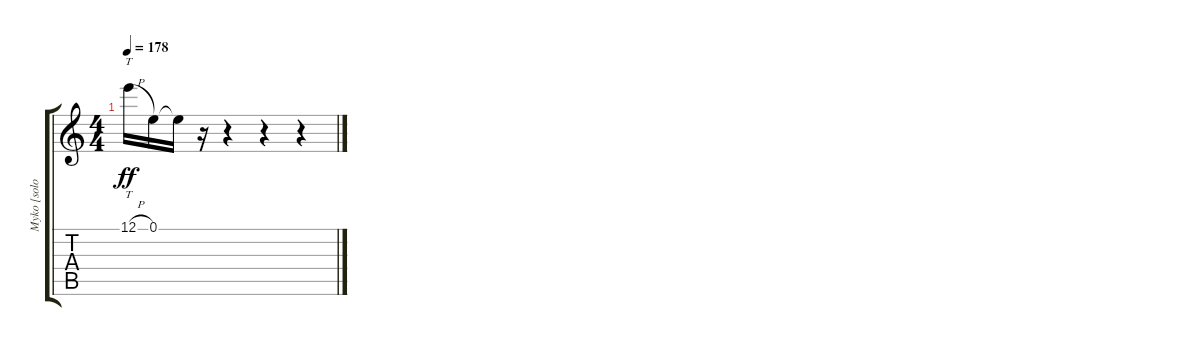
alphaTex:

\track ("Myko [solo]" "Myko [solo") {instrument overdrivenguitar}
\staff {score tabs}
\tuning (E4 B3 G3 D3 A2 E2) {hide}
\ts (4 4)
\tempo 178
\clef g2
\ks c
12.1{h}.16{tt dy ff} 0.1.16 0.1{t}.16 r.16 r.4 r.4 r.4
